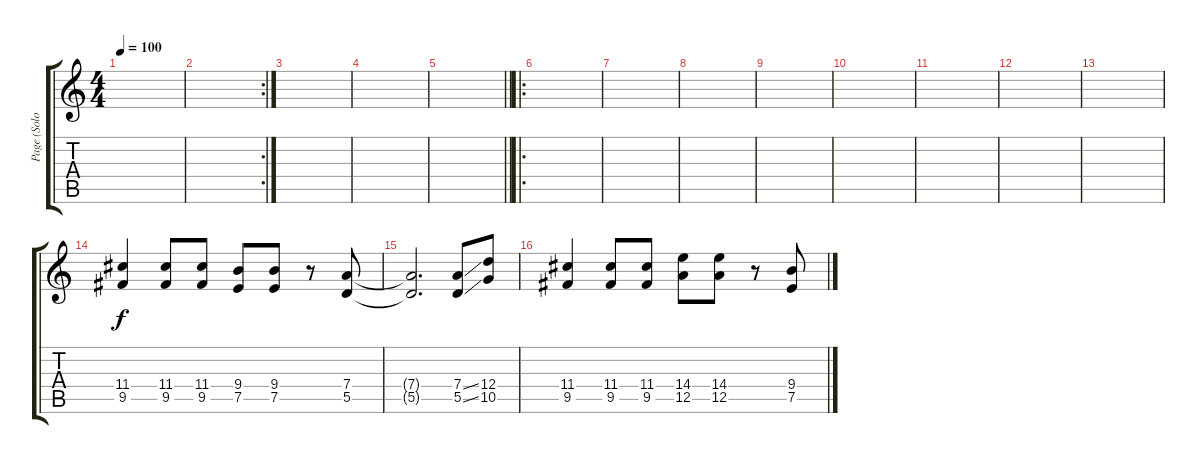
\track ("Page (Solo and Fills)" "Page (Solo") {instrument overdrivenguitar}
\staff {score tabs}
\tuning (E4 B3 G3 D3 A2 E2) {hide}
\ts (4 4)
\tempo 100
\clef g2
\ks c
|
\rc 2
|
|
|
\barLineRight lightlight
|
\ro
|
|
|
|
|
|
|
|
(11.4 9.5).4 (11.4 9.5).8 (11.4 9.5).8 (9.4 7.5).8 (9.4 7.5).8 r.8 (7.4 5.5).8 |
(7.4{t} 5.5{t}).2{d} (7.4{ss} 5.5{ss}).8 (12.4 10.5).8 |
(11.4 9.5).4 (11.4 9.5).8 (11.4 9.5).8 (14.4 12.5).8 (14.4 12.5).8 r.8 (9.4 7.5).8
